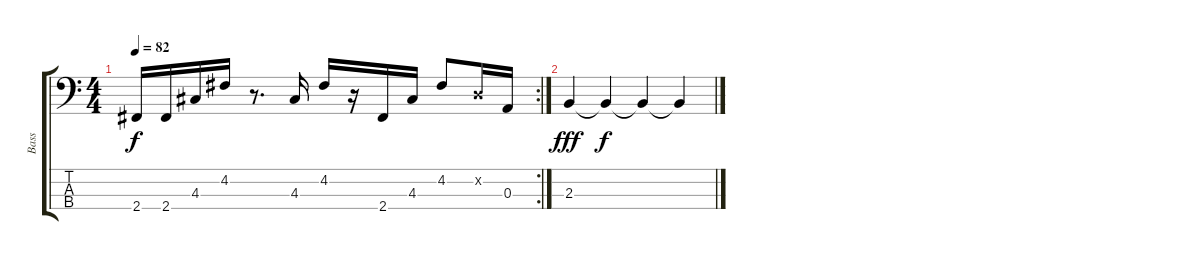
\track ("Bass" "Bass") {instrument acousticbass}
\staff {score tabs}
\tuning (G2 D2 A1 E1) {hide}
\rc 2
\ts (4 4)
\tempo 82
\clef f4
\ks c
2.4.16{dy f} 2.4.16 4.3.16 4.2.16 r.8{d} 4.3.16 4.2.16 r.16 2.4.16 4.3.16 4.2.8 0.2{x}.16 0.3.16 |
2.3.4{dy fff} 2.3{t}.4{dy f volume 12} 2.3{t}.4{volume 10} 2.3{t}.4{volume 6}
